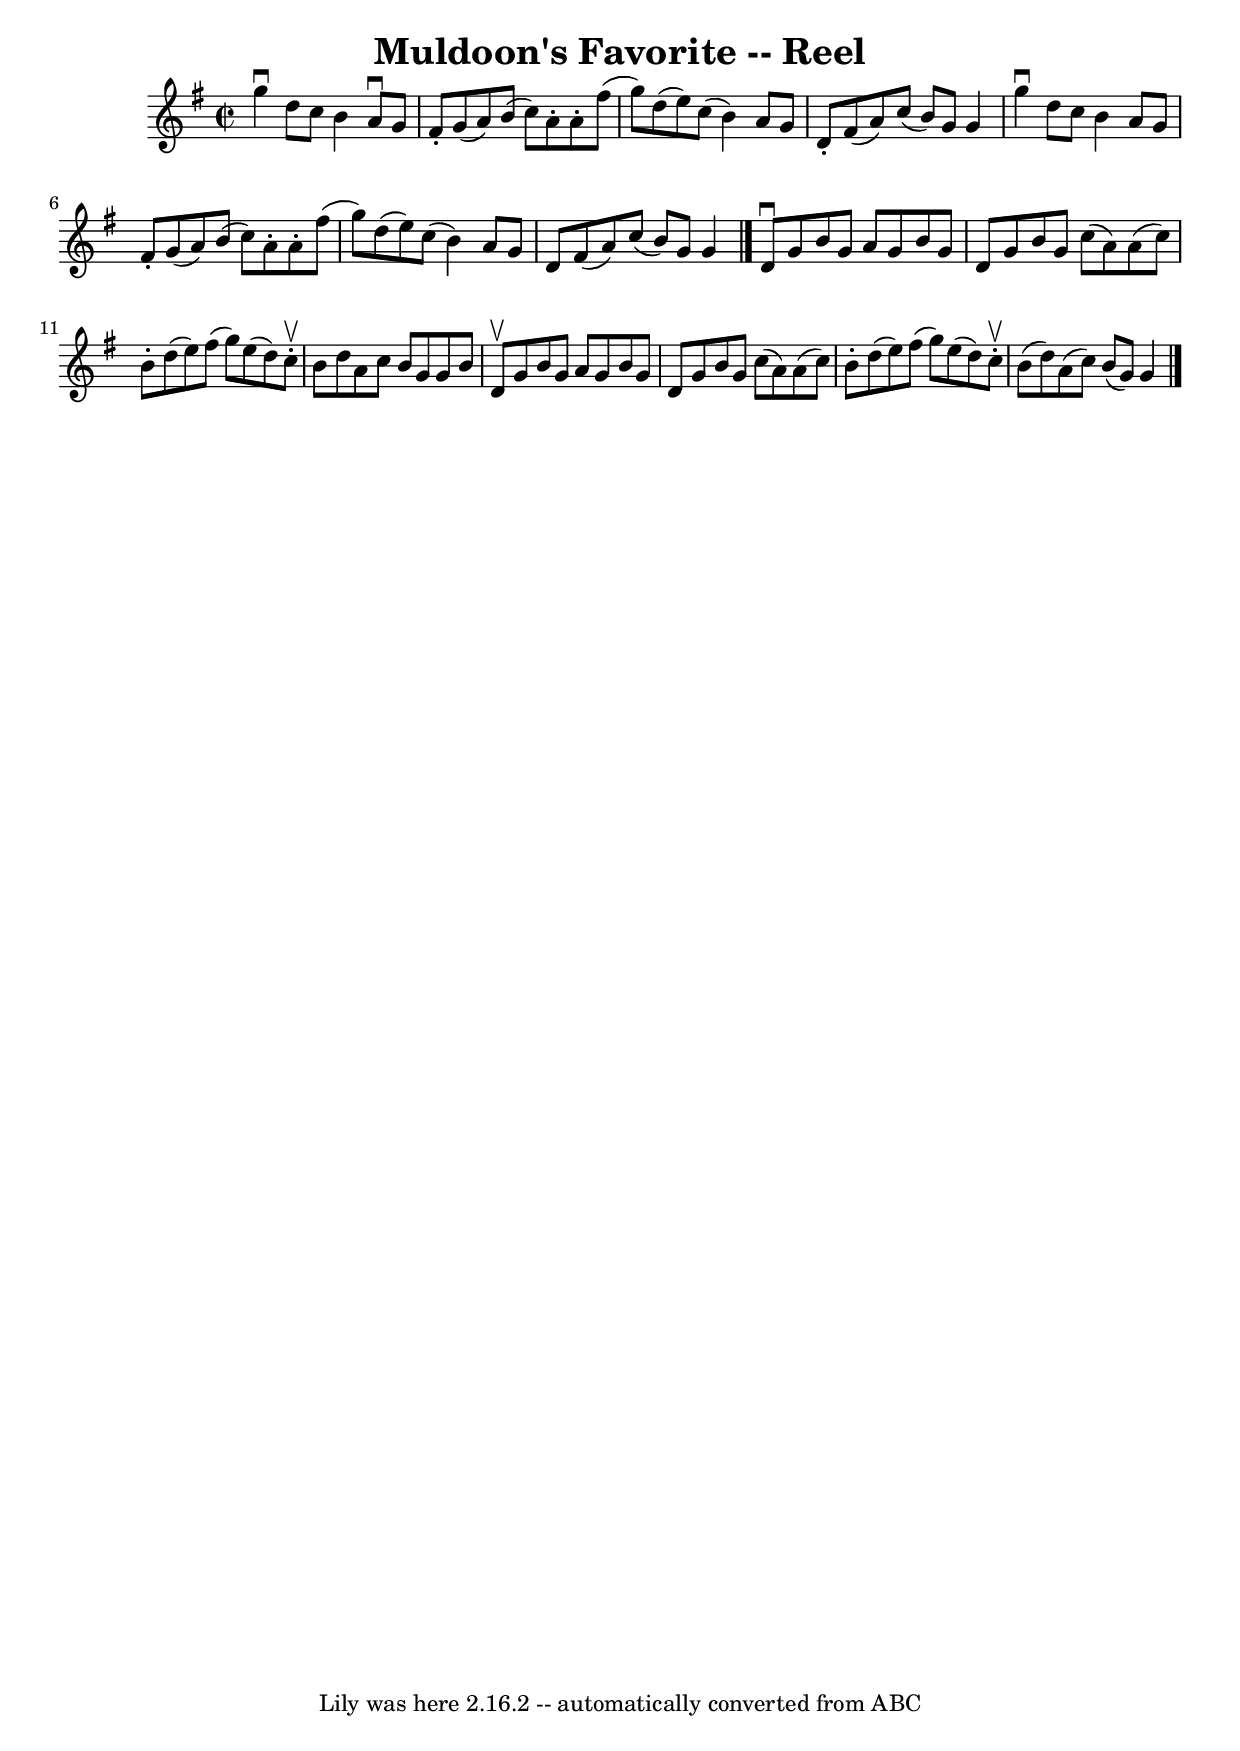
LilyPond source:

\version "2.7.40"
\include "Mammoth.ily"
\header {
	%% book = "Ryan's Mammoth Collection"
	crossRefNumber = "1"
	footnotes = "\\\\297"
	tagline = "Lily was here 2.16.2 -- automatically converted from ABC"
	title = "Muldoon's Favorite -- Reel"
}
voicedefault =  {


\override Staff.TimeSignature #'style = #'C
 \time 2/2 \key g \major g''4^\downbow d''8 c''8 b'4 a'8 
^\downbow g'8    |
 fis'8 -. g'8 (a'8) b'8 (c''8)   
a'8 -. a'8 -. fis''8 (|
 g''8) d''8 (e''8) c''8 (
b'4) a'8 g'8    |
 d'8 -. fis'8 (a'8) c''8 (
b'8) g'8 g'4    |
 g''4^\downbow d''8 c''8 b'4    
a'8 g'8    |
 fis'8 -. g'8 (a'8) b'8 (c''8) a'8 -. 
 a'8 -. fis''8 (|
 g''8) d''8 (e''8) c''8 (b'4  
-) a'8 g'8    |
 d'8 fis'8 (a'8) c''8 (b'8)   
g'8 g'4    \bar "|."     \bar "|." d'8^\downbow g'8 b'8 g'8    
a'8 g'8 b'8 g'8    |
 d'8 g'8 b'8 g'8 c''8 (a'8 
) a'8 (c''8)   |
 b'8 -. d''8 (e''8) fis''8 (
g''8) e''8 (d''8) c''8^\upbow-.   |
 b'8 d''8 a'8   
 c''8 b'8 g'8 g'8 b'8    |
 d'8^\upbow g'8 b'8    
g'8 a'8 g'8 b'8 g'8    |
 d'8 g'8 b'8 g'8 c''8 
(a'8) a'8 (c''8)   |
 b'8 -. d''8 (e''8) fis''8 
(g''8) e''8 (d''8) c''8^\upbow-.   |
 b'8 (d''8  
-) a'8 (c''8) b'8 (g'8) g'4    \bar "|."   
}

\score{
    <<

	\context Staff="default"
	{
	    \voicedefault 
	}

    >>
	\layout {
	}
	\midi {}
}
